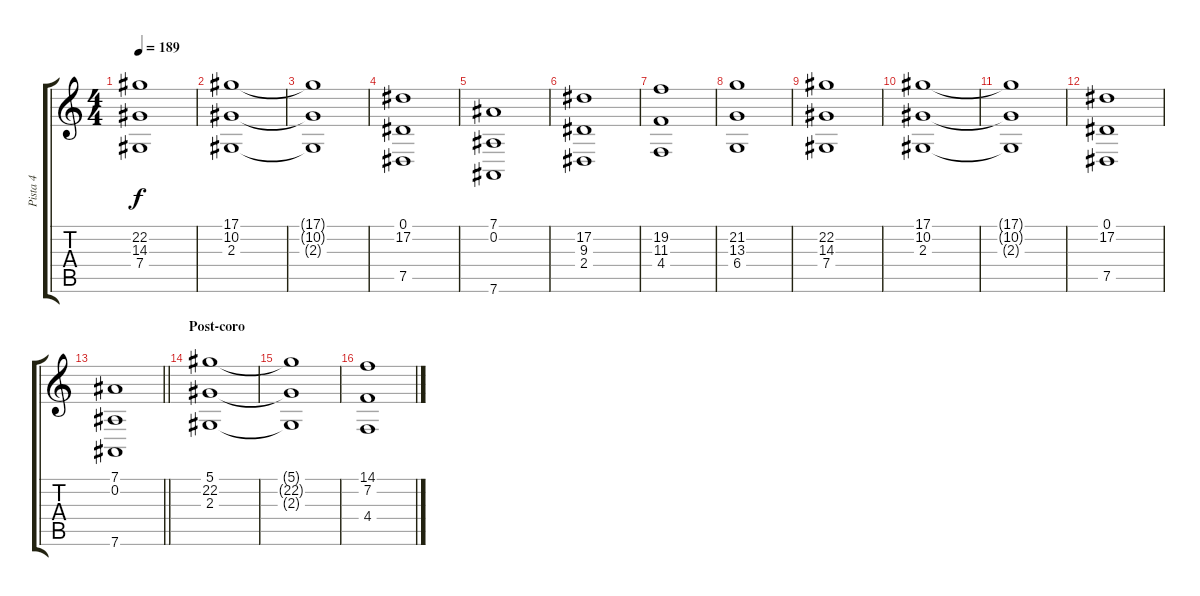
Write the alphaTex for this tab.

\track ("Pista 4" "Pista 4") {instrument stringensemble1}
\staff {score tabs}
\tuning (Eb4 Bb3 Gb3 Db3 Ab2 Eb2) {hide}
\ts (4 4)
\tempo 189
\clef g2
\ks c
(22.2 14.3 7.4).1{dy f} |
(17.1 10.2 2.3).1 |
(17.1{t} 10.2{t} 2.3{t}).1 |
(0.1 17.2 7.5).1 |
(7.1 0.2 7.6).1 |
(17.2 9.3 2.4).1 |
(19.2 11.3 4.4).1 |
(21.2 13.3 6.4).1 |
(22.2 14.3 7.4).1 |
(17.1 10.2 2.3).1 |
(17.1{t} 10.2{t} 2.3{t}).1 |
(0.1 17.2 7.5).1 |
\barLineRight lightlight
(7.1 0.2 7.6).1 |
\section ("" "Post-coro")
(5.1 22.2 2.3).1 |
(5.1{t} 22.2{t} 2.3{t}).1 |
(14.1 7.2 4.4).1
